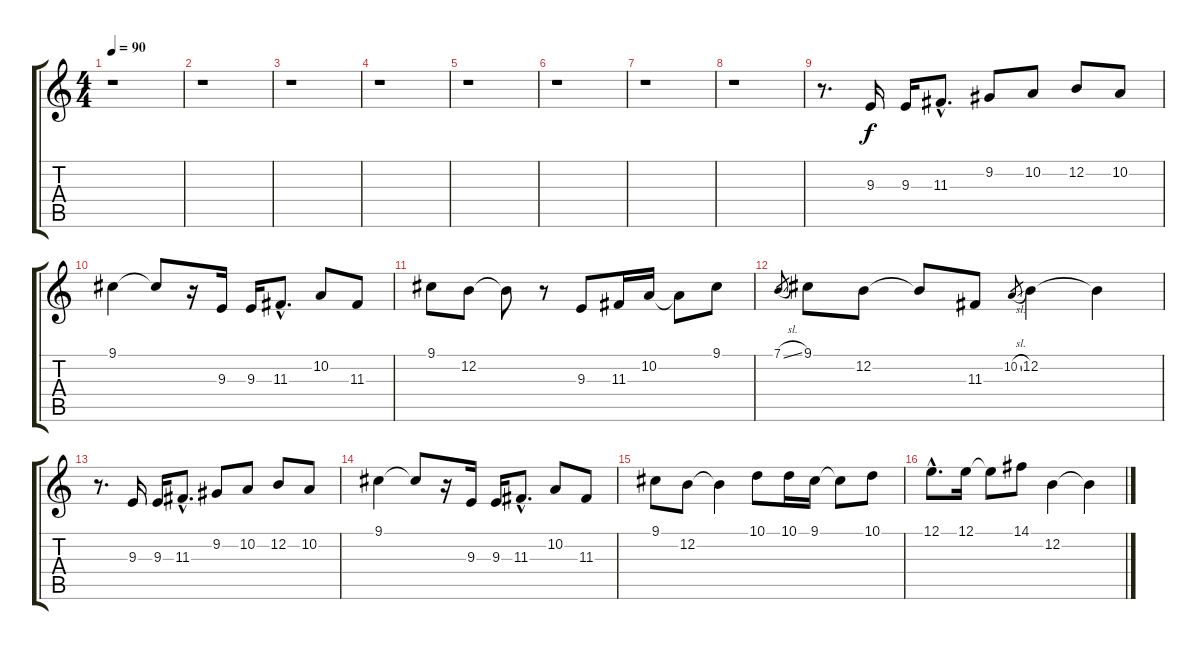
\track "" {instrument panflute}
\staff {score tabs}
\tuning (E4 B3 G3 D3 A2 E2) {hide}
\ts (4 4)
\tempo 90
\clef g2
\ks c
r.1{dy f instrument panflute} |
r.1 |
r.1 |
r.1 |
r.1 |
r.1 |
r.1 |
r.1 |
r.8{d} 9.3.16 9.3.16 11.3{hac}.8{d} 9.2.8 10.2.8 12.2.8 10.2.8 |
9.1.4 9.1{t}.8 r.16 9.3.16 9.3.16 11.3{hac}.8{d} 10.2.8 11.3.8 |
9.1.8 12.2.8 12.2{t}.8 r.8 9.3.8 11.3.16 10.2.16 10.2{t}.8 9.1.8 |
7.1{sl}.8{gr} 9.1.8 12.2.8 12.2{t}.8 11.3.8 10.2{sl}.8{gr} 12.2.4 12.2{t}.4 |
r.8{d} 9.3.16 9.3.16 11.3{hac}.8{d} 9.2.8 10.2.8 12.2.8 10.2.8 |
9.1.4 9.1{t}.8 r.16 9.3.16 9.3.16 11.3{hac}.8{d} 10.2.8 11.3.8 |
9.1.8 12.2.8 12.2{t}.4 10.1.8 10.1.16 9.1.16 9.1{t}.8 10.1.8 |
12.1{hac}.8{d} 12.1.16 12.1{t}.8 14.1.8 12.2.4 12.2{t}.4
